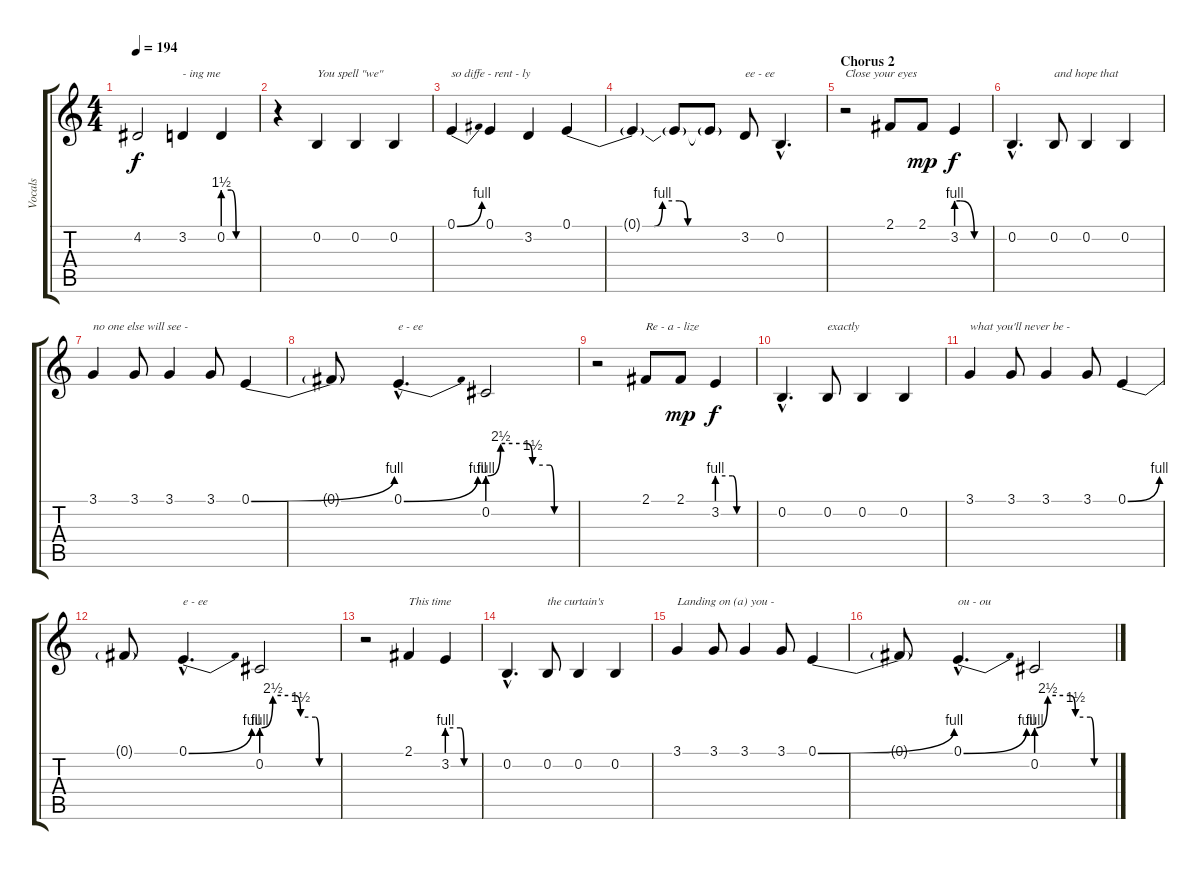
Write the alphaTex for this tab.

\track ("Vocals" "Vocals") {instrument tenorsax}
\staff {score tabs}
\tuning (E4 B3 G3 D3 A2 E2) {hide}
\ts (4 4)
\tempo 194
\clef g2
\ks c
4.2{t}.2{dy f} 3.2.4{txt "- ing me"} 0.2{be (custom 0 6 15 6 24 0 40 0 60 0)}.4 |
r.4 0.2.4{txt "You spell \"we\""} 0.2.4 0.2.4 |
0.1{be (bend 0 0 60 4)}.4{txt "so diffe - rent - ly"} 0.1.4 3.2.4 0.1{be (custom 0 0 29 0 32 4 38 4 41 0 47 0 60 0)}.4 |
0.1{t}.4 0.1{t}.8 0.1{t}.8 3.2.8{txt "ee - ee"} 0.2{hac}.4{d} |
\section ("" "Chorus 2")
r.2{txt "Close your eyes"} 2.1.8 2.1.8{dy mp} 3.2{be (custom 0 4 7 4 33 0 60 0)}.4{dy f} |
0.2{hac}.4{d} 0.2.8{txt "and hope that"} 0.2.4 0.2.4 |
3.1.4{txt "no one else will see -"} 3.1.8 3.1.4 3.1.8 0.1{be (bend 0 0 60 4)}.4 |
0.1{t}.8 0.1{be (bend 0 0 60 4) hac}.4{d txt "e - ee"} 0.2{be (custom 0 4 9 10 27 10 31 6 43 6 46 0 60 0)}.2 |
r.2 2.1.8{txt "Re - a - lize"} 2.1.8{dy mp} 3.2{be (custom 0 4 26 4 33 0 60 0)}.4{dy f} |
0.2{hac}.4{d} 0.2.8{txt "exactly"} 0.2.4 0.2.4 |
3.1.4{txt "what you'll never be -"} 3.1.8 3.1.4 3.1.8 0.1{be (bend 0 0 60 4)}.4 |
0.1{t}.8 0.1{be (bend 0 0 60 4) hac}.4{d txt "e - ee"} 0.2{be (custom 0 4 9 10 27 10 31 6 43 6 46 0 60 0)}.2 |
r.2 2.1.4{txt "This time"} 3.2{be (custom 0 4 26 4 33 0 60 0)}.4 |
0.2{hac}.4{d} 0.2.8{txt "the curtain's"} 0.2.4 0.2.4 |
3.1.4{txt "Landing on (a) you - "} 3.1.8 3.1.4 3.1.8 0.1{be (bend 0 0 60 4)}.4 |
0.1{t}.8 0.1{be (bend 0 0 60 4) hac}.4{d txt "ou - ou"} 0.2{be (custom 0 4 9 10 27 10 31 6 43 6 46 0 60 0)}.2
